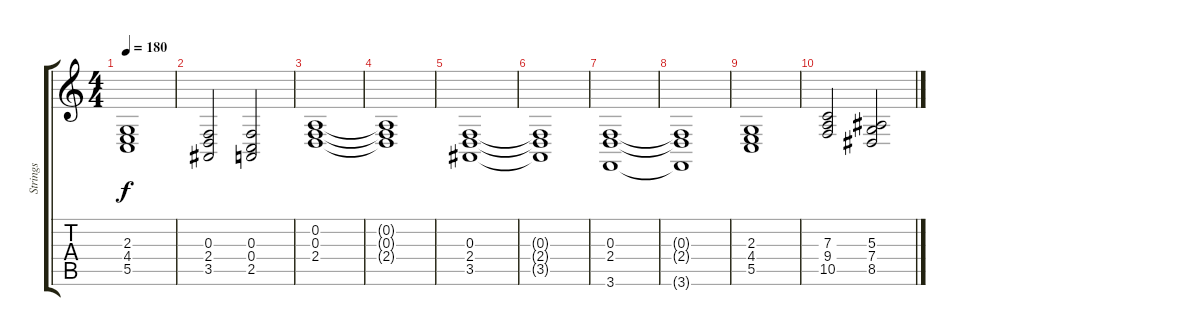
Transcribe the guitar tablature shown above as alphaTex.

\track ("Strings" "Strings") {instrument stringensemble1}
\staff {score tabs}
\tuning (D4 A3 F3 C3 G2 D2) {hide}
\ts (4 4)
\tempo 180
\clef g2
\ks c
(2.3 4.4 5.5).1{dy f} |
(0.3 2.4 3.5).2 (0.3 0.4 2.5).2 |
(0.2 0.3 2.4).1 |
(0.2{t} 0.3{t} 2.4{t}).1 |
(0.3 2.4 3.5).1 |
(0.3{t} 2.4{t} 3.5{t}).1 |
(0.3 2.4 3.6).1 |
(0.3{t} 2.4{t} 3.6{t}).1 |
(2.3 4.4 5.5).1 |
(7.3 9.4 10.5).2 (5.3 7.4 8.5).2
